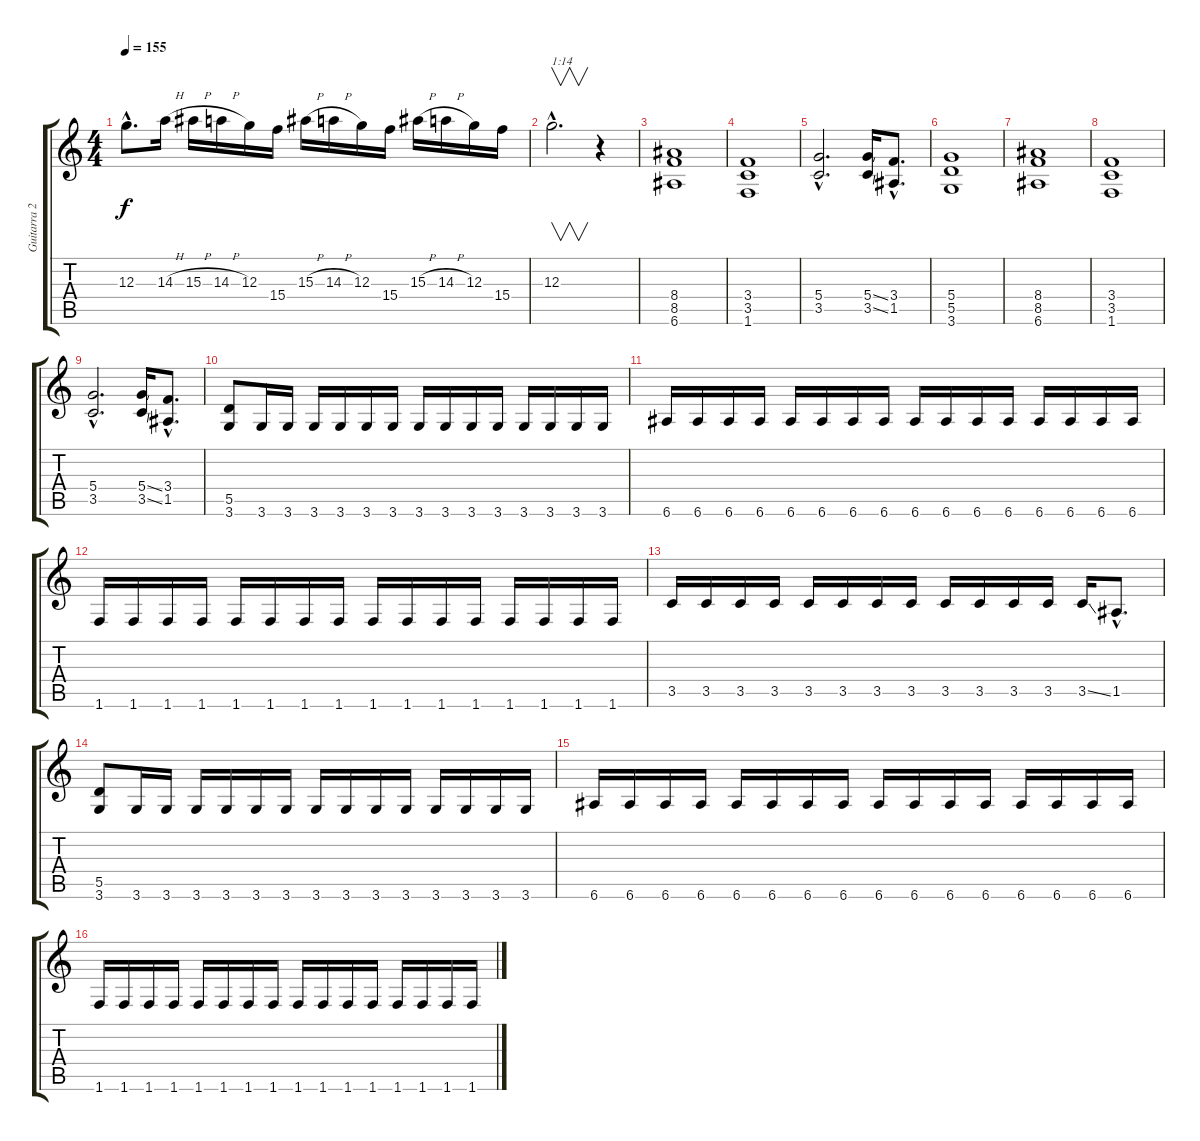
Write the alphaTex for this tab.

\track ("Guitarra 2" "Guitarra 2") {instrument distortionguitar}
\staff {score tabs}
\tuning (E4 B3 G3 D3 A2 E2) {hide}
\ts (4 4)
\tempo 155
\clef g2
\ks c
12.3{hac}.8{d dy f} 14.3{h}.16 15.3{h}.16 14.3{h}.16 12.3.16 15.4.16 15.3{h}.16 14.3{h}.16 12.3.16 15.4.16 15.3{h}.16 14.3{h}.16 12.3.16 15.4.16 |
12.3{hac}.2{v d txt "1:14"} r.4 |
(8.4 8.5 6.6).1 |
(3.4 3.5 1.6).1 |
(5.4{hac} 3.5{hac}).2{d} (5.4{ss} 3.5{ss}).16 (3.4{hac} 1.5{hac}).8{d} |
(5.4 5.5 3.6).1 |
(8.4 8.5 6.6).1 |
(3.4 3.5 1.6).1 |
(5.4{hac} 3.5{hac}).2{d} (5.4{ss} 3.5{ss}).16 (3.4{hac} 1.5{hac}).8{d} |
(5.5 3.6).8 3.6.16 3.6.16 3.6.16 3.6.16 3.6.16 3.6.16 3.6.16 3.6.16 3.6.16 3.6.16 3.6.16 3.6.16 3.6.16 3.6.16 |
6.6.16 6.6.16 6.6.16 6.6.16 6.6.16 6.6.16 6.6.16 6.6.16 6.6.16 6.6.16 6.6.16 6.6.16 6.6.16 6.6.16 6.6.16 6.6.16 |
1.6.16 1.6.16 1.6.16 1.6.16 1.6.16 1.6.16 1.6.16 1.6.16 1.6.16 1.6.16 1.6.16 1.6.16 1.6.16 1.6.16 1.6.16 1.6.16 |
3.5.16 3.5.16 3.5.16 3.5.16 3.5.16 3.5.16 3.5.16 3.5.16 3.5.16 3.5.16 3.5.16 3.5.16 3.5{ss}.16 1.5{hac}.8{d} |
(5.5 3.6).8 3.6.16 3.6.16 3.6.16 3.6.16 3.6.16 3.6.16 3.6.16 3.6.16 3.6.16 3.6.16 3.6.16 3.6.16 3.6.16 3.6.16 |
6.6.16 6.6.16 6.6.16 6.6.16 6.6.16 6.6.16 6.6.16 6.6.16 6.6.16 6.6.16 6.6.16 6.6.16 6.6.16 6.6.16 6.6.16 6.6.16 |
1.6.16 1.6.16 1.6.16 1.6.16 1.6.16 1.6.16 1.6.16 1.6.16 1.6.16 1.6.16 1.6.16 1.6.16 1.6.16 1.6.16 1.6.16 1.6.16
